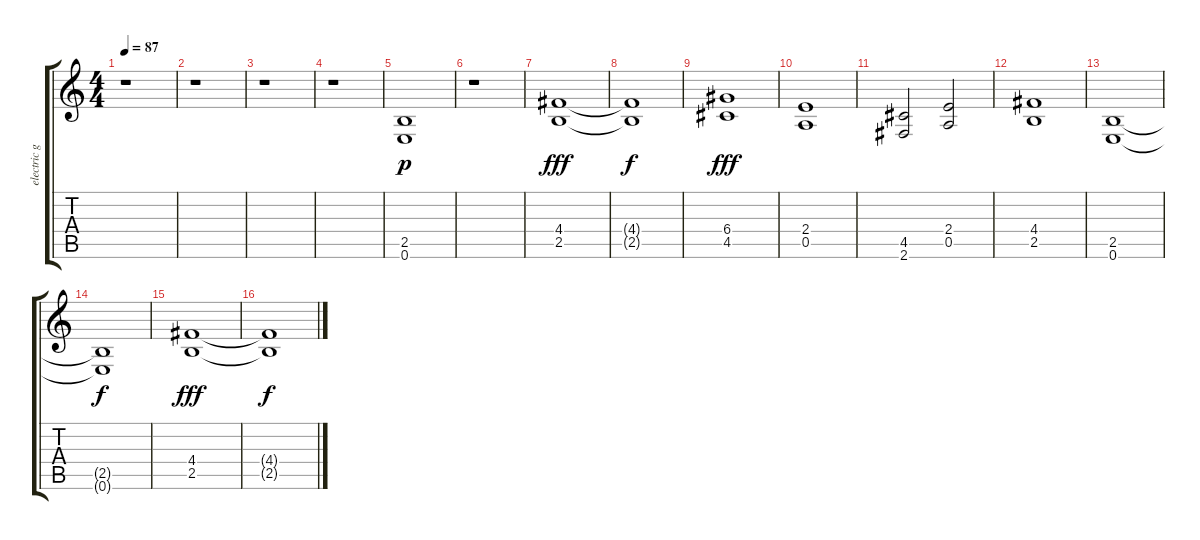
\track ("electric guitar" "electric g") {instrument overdrivenguitar}
\staff {score tabs}
\tuning (E4 B3 G3 D3 A2 E2) {hide}
\ts (4 4)
\tempo 87
\clef g2
\ks c
r.1{dy p} |
r.1 |
r.1 |
r.1 |
(2.5 0.6).1{volume 12 balance 10} |
r.1 |
(4.4 2.5).1{dy fff} |
(4.4{t} 2.5{t}).1{dy f} |
(6.4 4.5).1{dy fff} |
(2.4 0.5).1 |
(4.5 2.6).2 (2.4 0.5).2 |
(4.4 2.5).1 |
(2.5 0.6).1 |
(2.5{t} 0.6{t}).1{dy f} |
(4.4 2.5).1{dy fff} |
(4.4{t} 2.5{t}).1{dy f}
